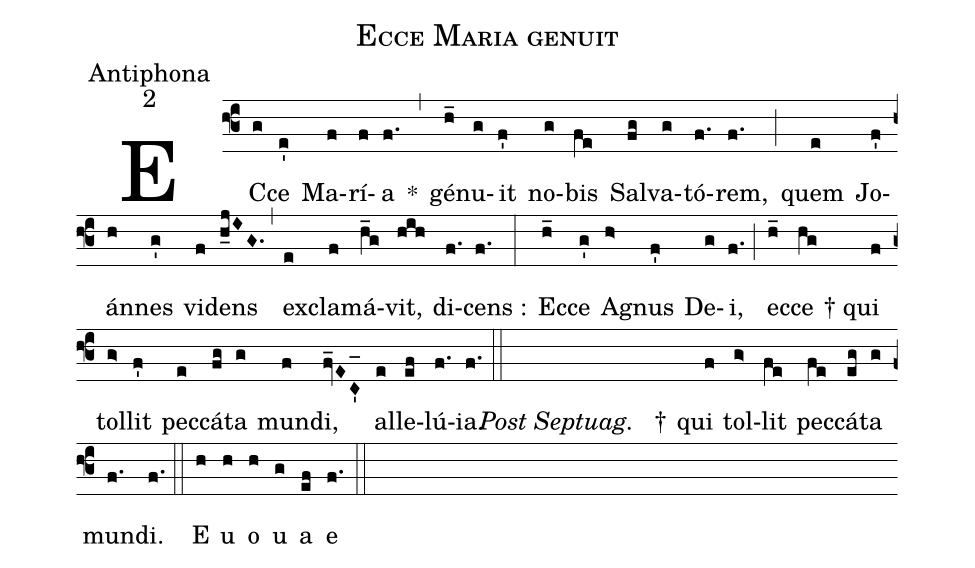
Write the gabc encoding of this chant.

name:Ecce Maria genuit;
office-part:Antiphona;
mode:2;
%%
(f3) EC(g)ce(e') Ma(f)rí(f)a(f.) *(,) gé(h_)nu(g)it(f') no(g)bis(fe) Sal(fg)va(g)tó(f.)rem,(f.) (;) quem(e) Jo(f')án(h)nes(g') vi(f)dens(h_jIG.) (,) ex(e)cla(f)má(h_g)vit,(hih) di(f.)cens :(f.) (:) Ec(h_)ce(g')  A(h>)gnus(f') De(g)i,(f.) (;) ec(h_)ce(hg) † qui(f) tol(g>)lit(f') pec(e)cá(fg)ta(g) mun(f)di,(fv_EC'_) al(e)le(ef)lú(f.)ia.(f.) (::) <i>Post Septuag.</i>() †() qui(f) tol(g>)lit(fe) pec(fe)cá(eg)ta(g) mun(f.)di.(f.) (::) E(h) u(h) o(h) u(g) a(ef) e(f.) (::)
